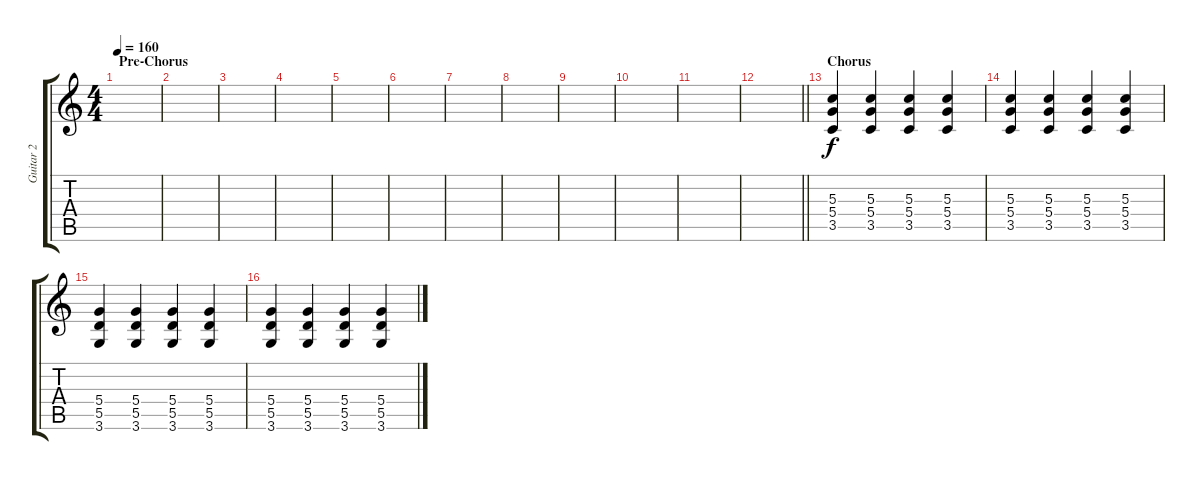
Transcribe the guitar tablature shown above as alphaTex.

\track ("Guitar 2" "Guitar 2") {instrument overdrivenguitar}
\staff {score tabs}
\tuning (E4 B3 G3 D3 A2 E2) {hide}
\ts (4 4)
\section ("" "Pre-Chorus")
\tempo 160
\clef g2
\ks c
|
|
|
|
|
|
|
|
|
|
|
\barLineRight lightlight
|
\section ("" "Chorus")
(5.3 5.4 3.5).4 (5.3 5.4 3.5).4 (5.3 5.4 3.5).4 (5.3 5.4 3.5).4 |
(5.3 5.4 3.5).4 (5.3 5.4 3.5).4 (5.3 5.4 3.5).4 (5.3 5.4 3.5).4 |
(5.4 5.5 3.6).4 (5.4 5.5 3.6).4 (5.4 5.5 3.6).4 (5.4 5.5 3.6).4 |
(5.4 5.5 3.6).4 (5.4 5.5 3.6).4 (5.4 5.5 3.6).4 (5.4 5.5 3.6).4
